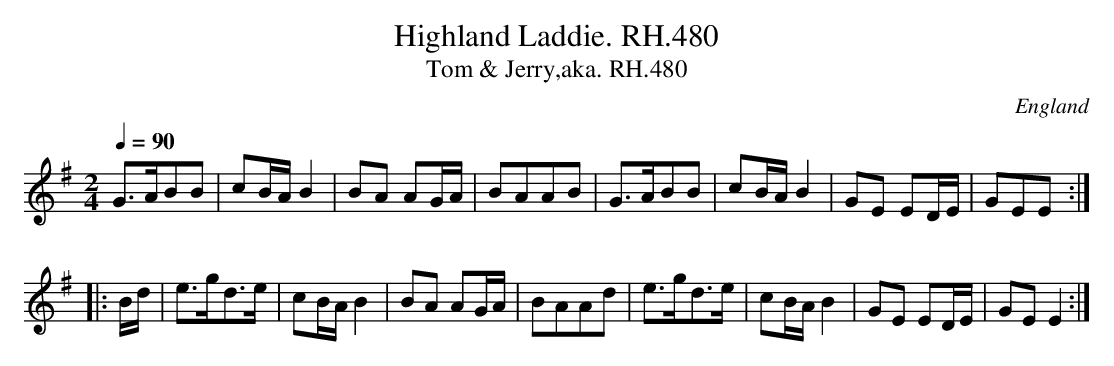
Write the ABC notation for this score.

X:1
T:Highland Laddie. RH.480
T:Tom & Jerry,aka. RH.480
O:England
M:2/4
L:1/8
Q:1/4=90
K:G
G>ABB|cB/A/B2|BA AG/A/|BAAB|\
G>ABB|cB/A/B2|GE ED/E/|GEE:|
|:B/d/|e>gd>e|cB/A/B2|BA AG/A/|BAAd|\
e>gd>e|cB/A/ B2|GE ED/E/|GEE2:|
